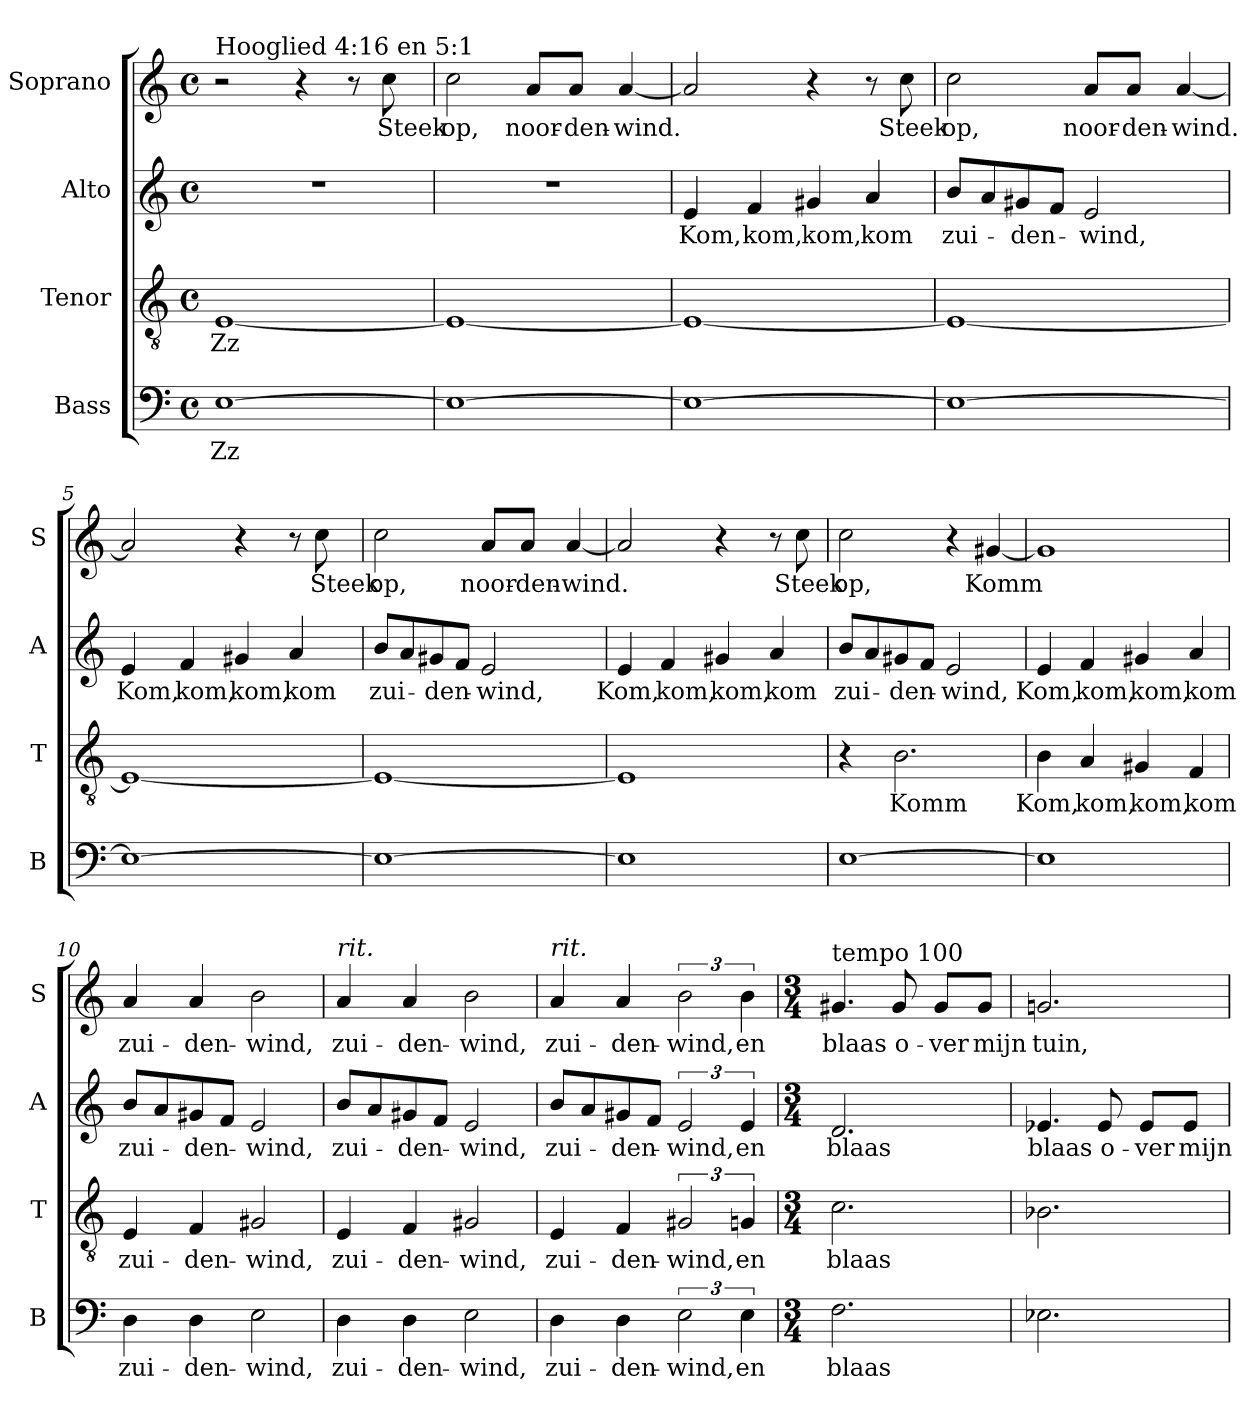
**kern	**text	**kern	**text	**kern	**text	**kern	**text
*part4	*part4	*part3	*part3	*part2	*part2	*part1	*part1
*staff4	*staff4	*staff3	*staff3	*staff2	*staff2	*staff1	*staff1
*I"Bass	*	*I"Tenor	*	*I"Alto	*	*I"Soprano	*
*I'B	*	*I'T	*	*I'A	*	*I'S	*
*clefF4	*	*clefGv2	*	*clefG2	*	*clefG2	*
*k[]	*	*k[]	*	*k[]	*	*k[]	*
*C:	*	*C:	*	*C:	*	*C:	*
*M4/4	*	*M4/4	*	*M4/4	*	*M4/4	*
*met(c)	*	*met(c)	*	*met(c)	*	*met(c)	*
=1	=1	=1	=1	=1	=1	=1	=1
!	!	!	!	!	!	!LO:TX:a:t=Hooglied 4&colon;16 en 5&colon;1	!
[1E	Zz	[1E	Zz	1r	.	2r	.
.	.	.	.	.	.	4r	.
.	.	.	.	.	.	8r	.
.	.	.	.	.	.	8cc\	Steek
=2	=2	=2	=2	=2	=2	=2	=2
1E_	.	1E_	.	1r	.	2cc\	op,
.	.	.	.	.	.	8a/L	noor-
.	.	.	.	.	.	8a/J	-den-
.	.	.	.	.	.	[4a/	-wind.
=3	=3	=3	=3	=3	=3	=3	=3
1E_	.	1E_	.	4e/	Kom,	2a/]	.
.	.	.	.	4f/	kom,	.	.
.	.	.	.	4g#X/	kom,	4r	.
.	.	.	.	4a/	kom	8r	.
.	.	.	.	.	.	8cc\	Steek
=4	=4	=4	=4	=4	=4	=4	=4
1E_	.	1E_	.	8b/L	zui-	2cc\	op,
.	.	.	.	8a/	.	.	.
.	.	.	.	8g#X/	-den-	.	.
.	.	.	.	8f/J	.	.	.
.	.	.	.	2e/	-wind,	8a/L	noor-
.	.	.	.	.	.	8a/J	-den-
.	.	.	.	.	.	[4a/	-wind.
!!LO:LB:g=z
=5	=5	=5	=5	=5	=5	=5	=5
1E_	.	1E_	.	4e/	Kom,	2a/]	.
.	.	.	.	4f/	kom,	.	.
.	.	.	.	4g#X/	kom,	4r	.
.	.	.	.	4a/	kom	8r	.
.	.	.	.	.	.	8cc\	Steek
=6	=6	=6	=6	=6	=6	=6	=6
1E_	.	1E_	.	8b/L	zui-	2cc\	op,
.	.	.	.	8a/	.	.	.
.	.	.	.	8g#X/	-den-	.	.
.	.	.	.	8f/J	.	.	.
.	.	.	.	2e/	-wind,	8a/L	noor-
.	.	.	.	.	.	8a/J	-den-
.	.	.	.	.	.	[4a/	-wind.
=7	=7	=7	=7	=7	=7	=7	=7
1E]	.	1E]	.	4e/	Kom,	2a/]	.
.	.	.	.	4f/	kom,	.	.
.	.	.	.	4g#X/	kom,	4r	.
.	.	.	.	4a/	kom	8r	.
.	.	.	.	.	.	8cc\	Steek
=8	=8	=8	=8	=8	=8	=8	=8
[1E	.	4r	.	8b/L	zui-	2cc\	op,
.	.	.	.	8a/	.	.	.
.	.	2.B\	Komm	8g#X/	-den-	.	.
.	.	.	.	8f/J	.	.	.
.	.	.	.	2e/	-wind,	4r	.
.	.	.	.	.	.	[4g#X/	Komm
!!LO:LB:g=z
=9	=9	=9	=9	=9	=9	=9	=9
1E]	.	4B\	Kom,	4e/	Kom,	1g#]	.
.	.	4A/	kom,	4f/	kom,	.	.
.	.	4G#X/	kom,	4g#X/	kom,	.	.
.	.	4F/	kom	4a/	kom	.	.
=10	=10	=10	=10	=10	=10	=10	=10
4D\	zui-	4E/	zui-	8b/L	zui-	4a/	zui-
.	.	.	.	8a/	.	.	.
4D\	-den-	4F/	-den-	8g#X/	-den-	4a/	-den-
.	.	.	.	8f/J	.	.	.
2E\	-wind,	2G#X/	-wind,	2e/	-wind,	2b\	-wind,
=11	=11	=11	=11	=11	=11	=11	=11
!	!	!	!	!	!	!LO:TX:a:i:t=rit.	!
4D\	zui-	4E/	zui-	8b/L	zui-	4a/	zui-
.	.	.	.	8a/	.	.	.
4D\	-den-	4F/	-den-	8g#X/	-den-	4a/	-den-
.	.	.	.	8f/J	.	.	.
2E\	-wind,	2G#X/	-wind,	2e/	-wind,	2b\	-wind,
=12	=12	=12	=12	=12	=12	=12	=12
!	!	!	!	!	!	!LO:TX:a:i:t=rit.	!
4D\	zui-	4E/	zui-	8b/L	zui-	4a/	zui-
.	.	.	.	8a/	.	.	.
4D\	-den-	4F/	-den-	8g#X/	-den-	4a/	-den-
.	.	.	.	8f/J	.	.	.
3E\	-wind,	3G#X/	-wind,	3e/	-wind,	3b\	-wind,
6E\	en	6Gn/	en	6e/	en	6b\	en
!!LO:PB:g=z
=13	=13	=13	=13	=13	=13	=13	=13
*M3/4	*	*M3/4	*	*M3/4	*	*M3/4	*
!	!	!	!	!	!	!LO:TX:a:t=tempo 100	!
2.F\	blaas	2.c\	blaas	2.d/	blaas	4.g#X/	blaas
.	.	.	.	.	.	8g#/	o-
.	.	.	.	.	.	8g#/L	-ver
.	.	.	.	.	.	8g#/J	mijn
=14	=14	=14	=14	=14	=14	=14	=14
2.E-X\	.	2.B-X\	.	4.e-X/	blaas	2.gn/	tuin,
.	.	.	.	8e-/	o-	.	.
.	.	.	.	8e-/L	-ver	.	.
.	.	.	.	8e-/J	mijn	.	.
=	=	=	=	=	=	=	=
*-	*-	*-	*-	*-	*-	*-	*-
